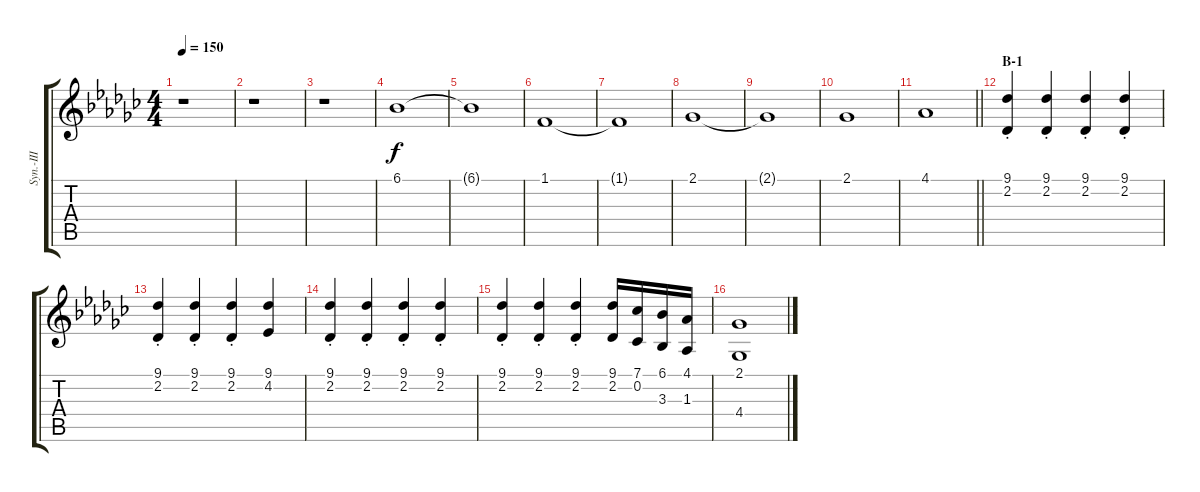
\track ("Syn.-III" "Syn.-III") {instrument lead1square}
\staff {score tabs}
\tuning (E4 B3 G3 D3 A2 E2) {hide}
\ts (4 4)
\tempo 150
\clef g2
\ks gb
r.1{dy f} |
r.1 |
r.1 |
6.1.1 |
6.1{t}.1 |
1.1.1 |
1.1{t}.1 |
2.1.1 |
2.1{t}.1 |
2.1.1 |
\barLineRight lightlight
4.1.1 |
\section ("" "B-1")
(9.1 2.2{st}).4 (9.1 2.2{st}).4 (9.1 2.2{st}).4 (9.1 2.2{st}).4 |
(9.1 2.2{st}).4 (9.1 2.2{st}).4 (9.1 2.2{st}).4 (9.1 4.2).4 |
(9.1 2.2{st}).4 (9.1 2.2{st}).4 (9.1 2.2{st}).4 (9.1 2.2{st}).4 |
(9.1 2.2{st}).4 (9.1 2.2{st}).4 (9.1 2.2{st}).4 (9.1 2.2).16 (7.1 0.2).16 (6.1 3.3).16 (4.1 1.3).16 |
(2.1 4.4).1
